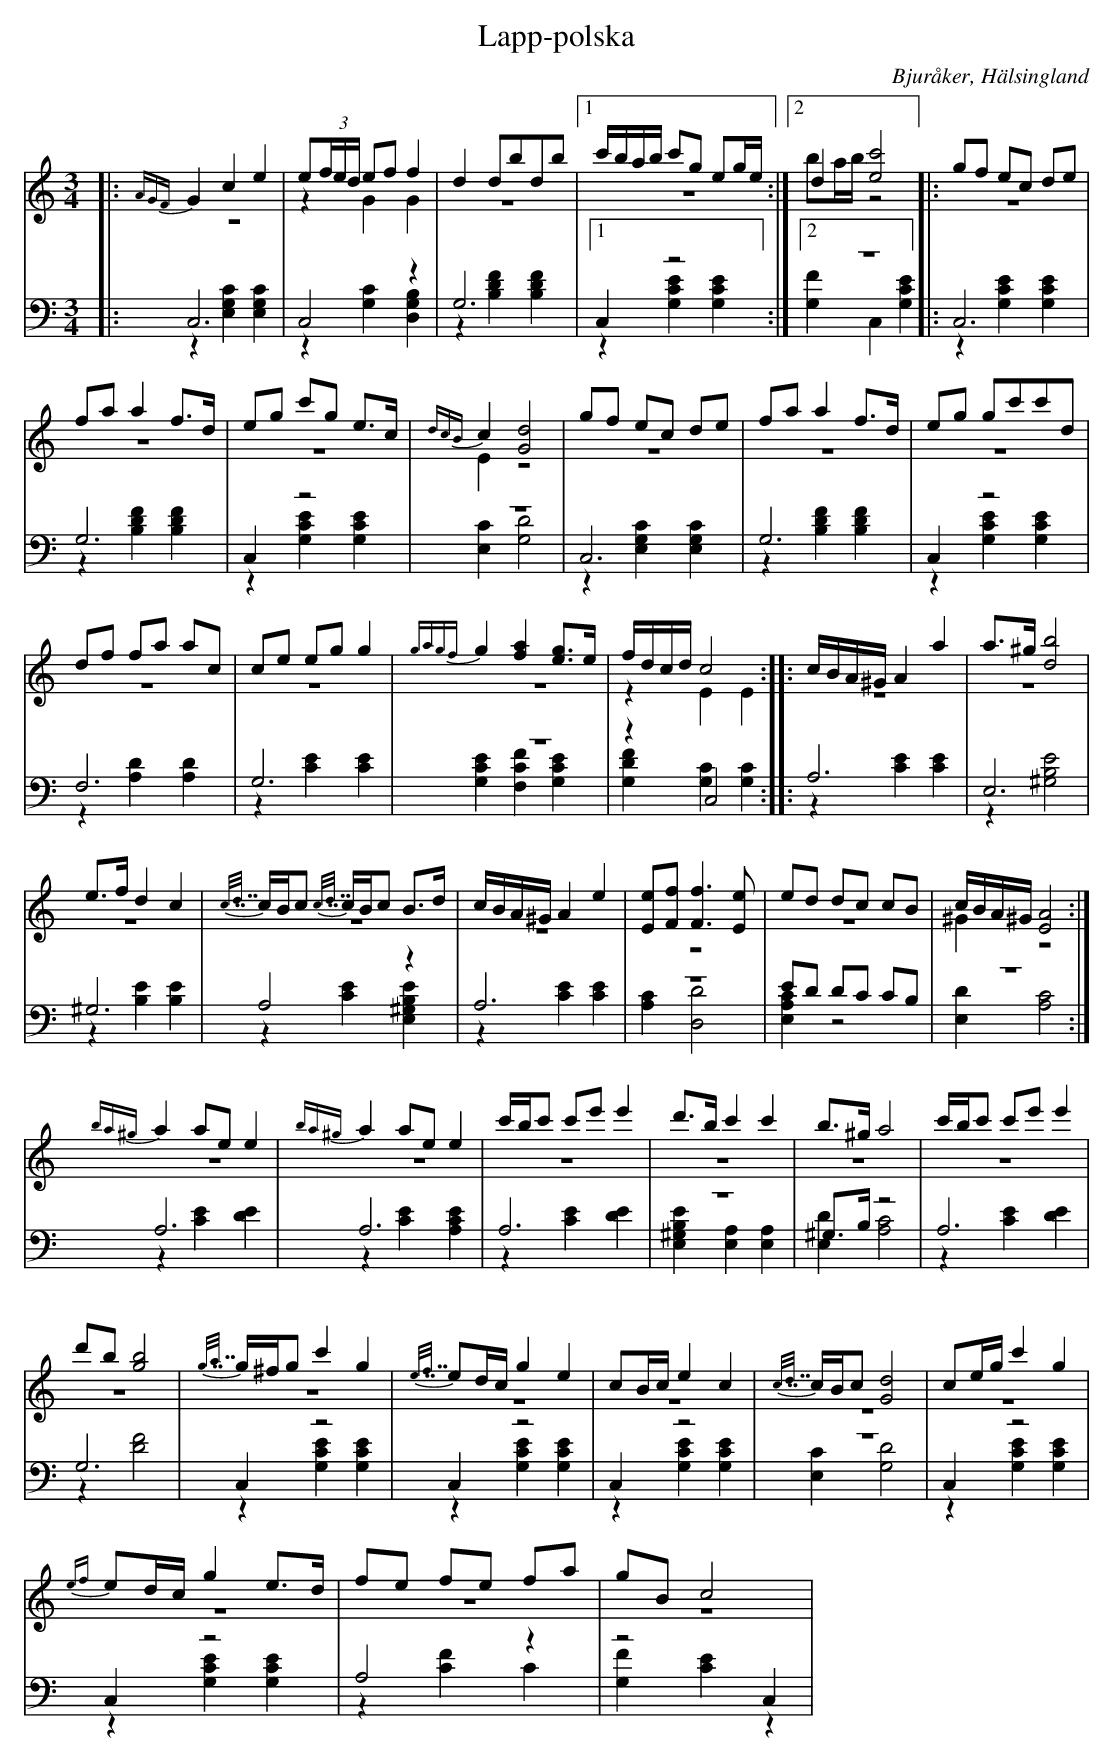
X:1
T: Lapp-polska
O: Bjuråker, Hälsingland
M: 3/4
L: 1/8
K: C
V:1
V:2 merge
V:3
V:4 merge
V:1
|:{A6/5G6/5F6/5}G2 c2 e2|e(3f/e/d/ ef f2|d2 dbdb|1 c'/b/a/b/ c'g eg/e/:|2 d2 [e4c'4]|:gf ec de|
fa a2 f>d|eg c'g e>c|{d8/5c7/5B6/5}c2 [G4d4]|gf ec de|fa a2 f>d|eg gc'c'd|
df fa ac|ce eg g2|{g8/5a8/5g8/5f8/5}g2 [f2a2] [eg]>e|f/d/c/d/  c4::c/B/A/^G/ A2 a2|a>^g [d4b4]|
e>f d2 c2|{c7/8d7/8}c/B/c {c7/8d7/8}c/B/c B>d|c/B/A/^G/ A2 e2|[Ee][Ff] [F3f3] [Ee] |ed dc cB|c/B/A/^G/ [E4A4]:|
{ba^g}a2 ae e2|{ba^g}a2 ae e2|c'/b/c' c'e' e'2  |d'>b c'2 c'2|b>^g a4|c'/b/c' c'e' e'2|
d'b [g4b4]|{g7/8a7/8}g/^f/g c'2 g2|{e7/8f7/8}ed/c/ g2 e2|cB/c/ e2 c2|{c7/8d7/8}c/B/c [G4d4]|ce/g/ c'2 g2|
{ef}ed/c/ g2 e>d|fe fe fa|gB c4|
V:2
|:z6|z2 G2 G2|z6|1 z6:|2 ba/b/ z4|:z6|
z6|z6|E2 z4|z6|z6|z6|
z6|z6|z6|z2 E2 E2:||:z6|z6|
z6|z6|z6|z6|z6|^G2 z4:|
|z6|z6|z6|z6|z6|z6|
z6|z6|z6|z6|z6|z6|
z6|z6|z6|
V:3  clef=bass
|:C,6|C,4 z2|G,6|1 C,2 z4:|2 z6|:C,6|
G,6|C,2 z4|z6|C,6|G,6|C,2 z4|
F,6|G,6|z6|z2 C,4::A,6|E,6|
^G,6|A,4 z2|A,6|z6|ED DC CB,|z6:|
A,6|A,6|A,6|z6|^G,>B, z4|A,6|
G,6|C,2 z4|C,2 z4|C,2 z4|z6|C,2 z4|
C,2 z4|A,4 z2|z4 C,2|
V:4  clef=bass
|:z2 [E,2G,2C2] [E,2G,2C2]|z2 [G,2C2] [D,2G,2B,2]|z2 [B,2D2F2] [B,2D2F2]|1 z2 [G,2C2E2] [G,2C2E2]:|2 [G,2F2] C,2 [G,2C2E2]|:z2 [G,2C2E2] [G,2C2E2]|z2 [B,2D2F2] [B,2D2F2]|z2 [G,2C2E2] [G,2C2E2]|[E,2C2] [G,4D4]|z2 [E,2G,2C2] [E,2G,2C2]|z2 [B,2D2F2] [B,2D2F2]| z2 [G,2C2E2] [G,2C2E2]|
z2 [A,2D2] [A,2D2]|z2 [C2E2] [C2E2]|[G,2C2E2] [F,2C2F2] [G,2C2E2] |[G,2D2F2] [G,2C2] [G,2C2]::z2 [C2E2] [C2E2]|z2 [^G,4B,4E4]|
z2 [B,2E2] [B,2E2]|z2 [C2E2] [E,2^G,2B,2E2]|z2 [C2E2] [C2E2]|[A,2C2] [D,4D4]|[E,2A,2C2] z4|[E,2D2] [A,4C4]:|
z2 [C2E2] [D2E2]|z2 [C2E2] [A,2C2E2]|z2 [C2E2] [D2E2]|[E,2^G,2B,2E2] [A,2E,2] [A,2E,2]|[E,2D2] [A,4C4]|z2 [C2E2] [D2E2]|
z2 [D4F4]|z2 [G,2C2E2] [G,2C2E2]|z2 [G,2C2E2] [G,2C2E2]|z2 [G,2C2E2] [G,2C2E2]|[E,2C2] [G,4D4]|z2 [G,2C2E2] [G,2C2E2]|
z2 [G,2C2E2] [G,2C2E2]|z2 [C2F2] C2|[G,2F2] [C2E2] z2|
